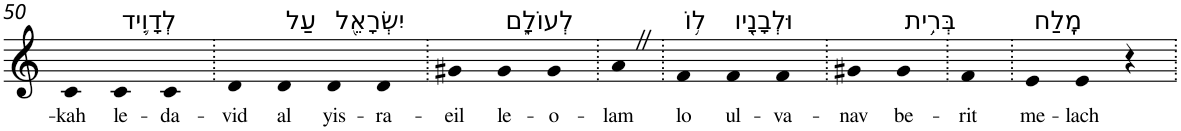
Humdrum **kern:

**kern	**text
*part1	*part1
*staff1	*staff1
*I"Piano	*
*I'Pno	*
!!LO:PB:g=z
*clefG2	*
*k[]	*
=50	=50
!	!LO:LY:b
4c	-kah
!LO:TX:a:t=לְדָוִ֛יד	!
!	!LO:LY:b
4c	le-
!	!LO:LY:b
4c	-da-
=51.	=51.
!	!LO:LY:b
4d	-vid
!LO:TX:a:t=עַל	!
!	!LO:LY:b
4d	al
!LO:TX:a:t=יִשְׂרָאֵ֖ל	!
!	!LO:LY:b
4d	yis-
!	!LO:LY:b
4d	-ra-
=52.	=52.
!	!LO:LY:b
4g#X	-eil
!LO:TX:a:t=לְעוֹלָ֑ם	!
!	!LO:LY:b
4g#	le-
!	!LO:LY:b
4g#	-o-
=53.	=53.
!	!LO:LY:b
4aZ	-lam
=54.	=54.
!LO:TX:a:t=ל֥וֹ	!
!	!LO:LY:b
4f	lo
!LO:TX:a:t=וּלְבָנָ֖יו	!
!	!LO:LY:b
4f	ul-
!	!LO:LY:b
4f	-va-
=55.	=55.
!	!LO:LY:b
4g#X	-nav
!LO:TX:a:t=בְּרִ֥ית	!
!	!LO:LY:b
4g#	be-
=56.	=56.
!	!LO:LY:b
4f	-rit
=57.	=57.
!LO:TX:a:t=מֶֽלַח	!
!	!LO:LY:b
4e	me-
!	!LO:LY:b
4e	-lach
4r	.
=.	=.
*-	*-
